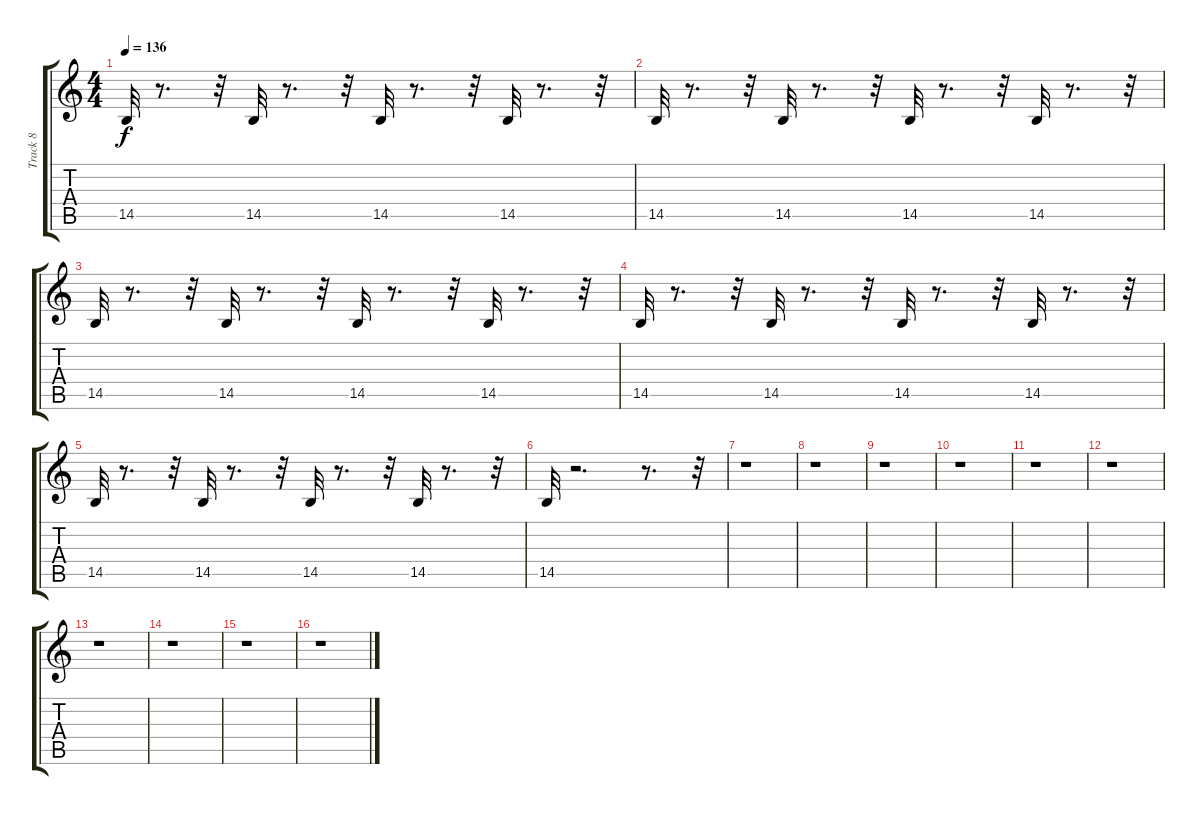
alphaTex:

\track ("Track 8" "Track 8") {instrument woodblock}
\staff {score tabs}
\tuning (E4 B3 G3 D3 A2 E2) {hide}
\ts (4 4)
\tempo 136
\clef g2
\ks c
14.5.32{dy f} r.8{d} r.32 14.5.32 r.8{d} r.32 14.5.32 r.8{d} r.32 14.5.32 r.8{d} r.32 |
14.5.32 r.8{d} r.32 14.5.32 r.8{d} r.32 14.5.32 r.8{d} r.32 14.5.32 r.8{d} r.32 |
14.5.32 r.8{d} r.32 14.5.32 r.8{d} r.32 14.5.32 r.8{d} r.32 14.5.32 r.8{d} r.32 |
14.5.32 r.8{d} r.32 14.5.32 r.8{d} r.32 14.5.32 r.8{d} r.32 14.5.32 r.8{d} r.32 |
14.5.32 r.8{d} r.32 14.5.32 r.8{d} r.32 14.5.32 r.8{d} r.32 14.5.32 r.8{d} r.32 |
14.5.32 r.2{d} r.8{d} r.32 |
r.1 |
r.1 |
r.1 |
r.1 |
r.1 |
r.1 |
r.1 |
r.1 |
r.1 |
r.1
